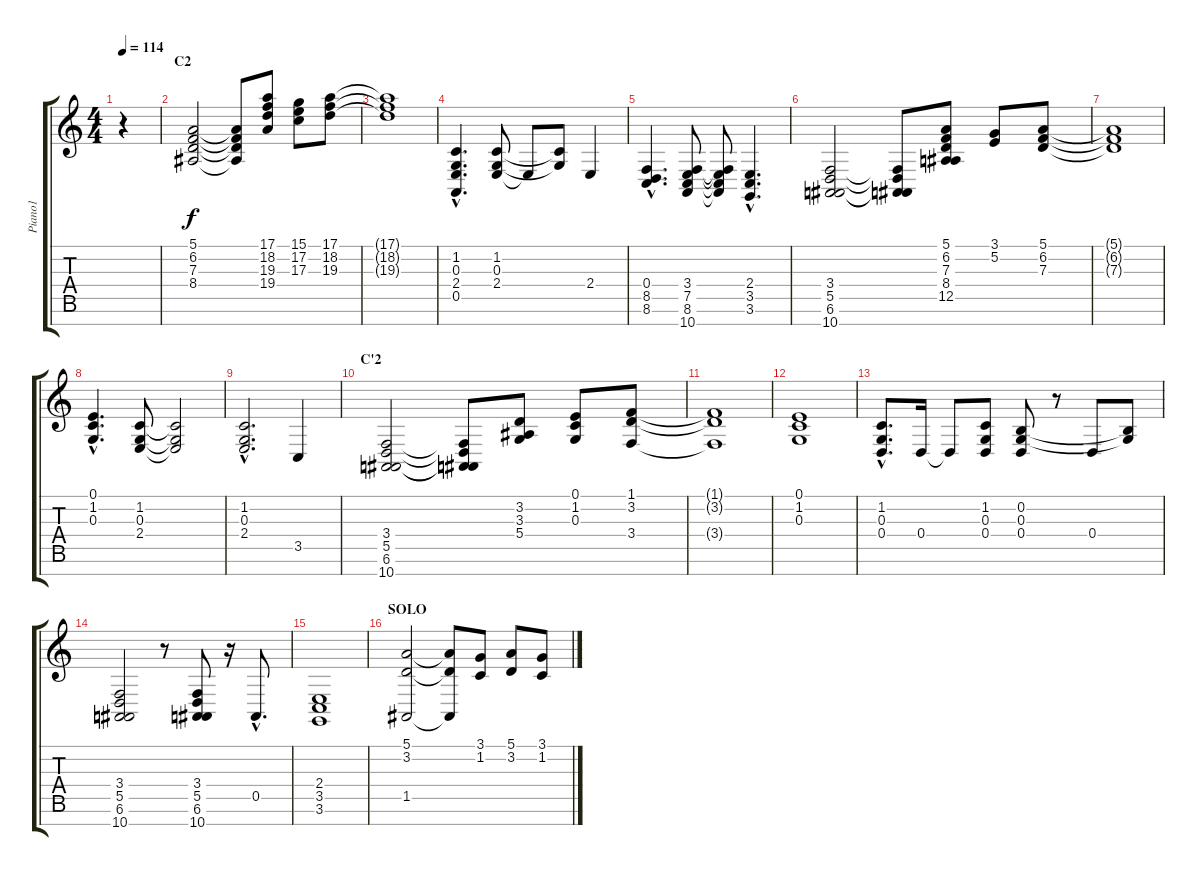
\track ("Piano1" "Piano1") {instrument brightacousticpiano}
\staff {score tabs}
\tuning (E4 B3 G3 D3 A2 E2 B1) {hide}
\ts (4 4)
\tempo 114
\clef g2
\ks c
r.4{dy f} |
\section ("" "C2")
(5.1 6.2 7.3 8.4).2 (5.1{t} 6.2{t} 7.3{t} 8.4{t}).8 (17.1 18.2 19.3 19.4).8 (15.1 17.2 17.3).8 (17.1 18.2 19.3).8 |
(17.1{t} 18.2{t} 19.3{t}).1 |
(1.2{hac} 0.3{hac} 2.4{hac} 0.5{hac}).4{d} (1.2 0.3 2.4).8 2.4{t}.8 (1.2{t} 0.3{t}).8 2.4.4 |
(0.4{hac} 8.5{hac} 8.6{hac}).4{d} (3.4 7.5 8.6 10.7).8 (3.4{t} 7.5{t} 8.6{t} 10.7{t}).8 (2.4{hac} 3.5{hac} 3.6{hac}).4{d} |
(3.4 5.5 6.6 10.7).2 (3.4{t} 5.5{t} 6.6{t} 10.7{t}).8 (5.1 6.2 7.3 8.4 12.5).8 (3.1 5.2).8 (5.1 6.2 7.3).8 |
(5.1{t} 6.2{t} 7.3{t}).1 |
(0.1{hac} 1.2{hac} 0.3{hac}).4{d} (1.2 0.3 2.4).8 (1.2{t} 0.3{t} 2.4{t}).2 |
(1.2{hac} 0.3{hac} 2.4{hac}).2{d} 3.5.4 |
\section ("" "C'2")
(3.4 5.5 6.6 10.7).2 (3.4{t} 5.5{t} 6.6{t} 10.7{t}).8 (3.2 3.3 5.4).8 (0.1 1.2 0.3).8 (1.1 3.2 3.4).8 |
(1.1{t} 3.2{t} 3.4{t}).1 |
(0.1 1.2 0.3).1 |
(1.2{hac} 0.3{hac} 0.4{hac}).8{d} 0.4.16 0.4{t}.8 (1.2 0.3 0.4).8 (0.2 0.3 0.4).8 r.8 0.4.8 (0.2{t} 0.3{t}).8 |
(3.4 5.5 6.6 10.7).2 r.8 (3.4 5.5 6.6 10.7).8 r.16 0.5{hac}.8{d} |
(2.4 3.5 3.6).1 |
\section ("" "SOLO")
(5.1 3.2 1.5).2 (5.1{t} 3.2{t} 1.5{t}).8 (3.1 1.2).8 (5.1 3.2).8 (3.1 1.2).8
